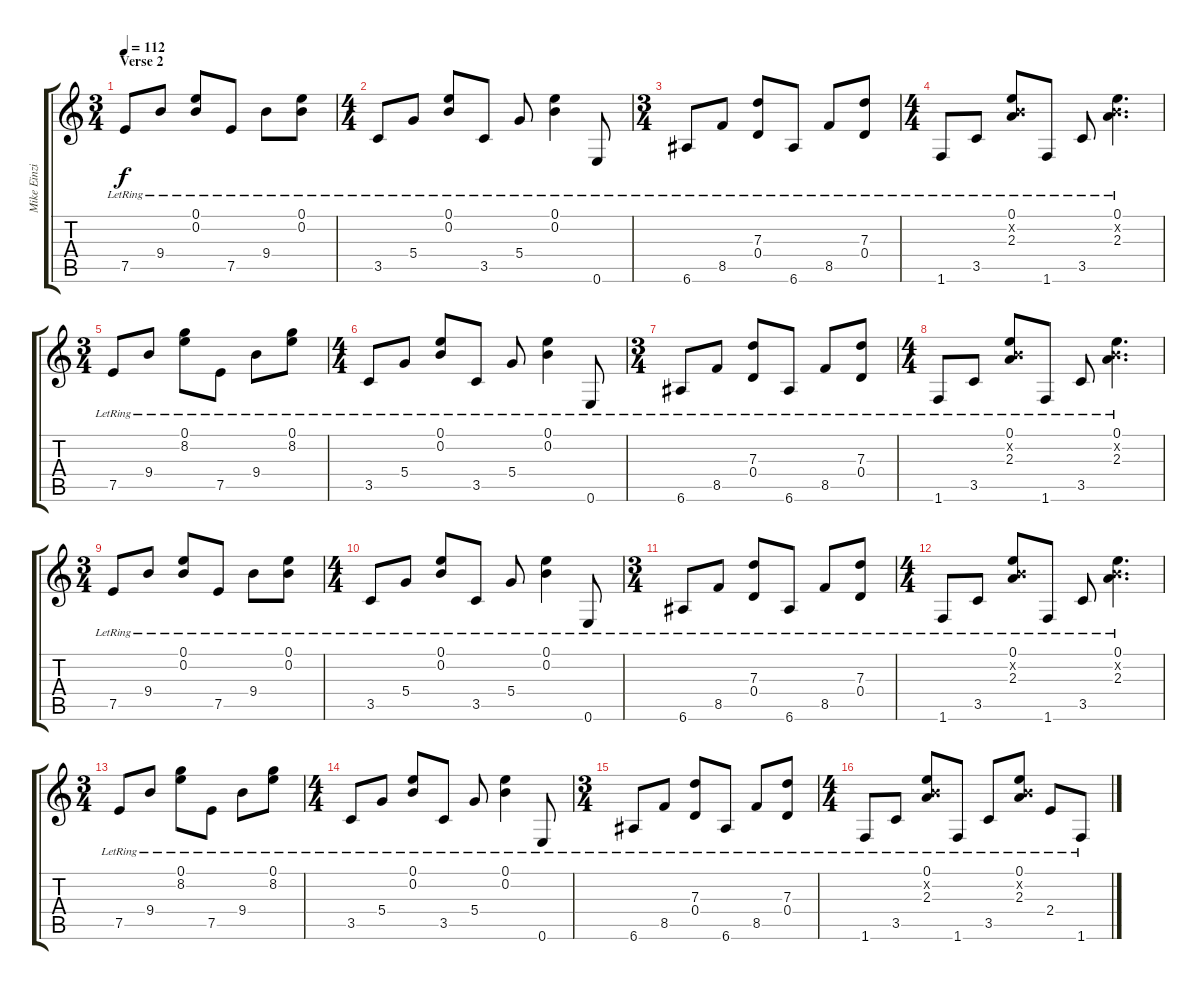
\track ("Mike Einzinger (guitar)" "Mike Einzi") {instrument acousticguitarsteel}
\staff {score tabs}
\tuning (E4 B3 G3 D3 A2 E2) {hide}
\ts (3 4)
\section ("" "Verse 2")
\tempo 112
\clef g2
\ks c
7.5{lr}.8{dy f} 9.4{lr}.8 (0.1{lr} 0.2{lr}).8 7.5{lr}.8 9.4{lr}.8 (0.1{lr} 0.2{lr}).8 |
\ts (4 4)
3.5{lr}.8 5.4{lr}.8 (0.1{lr} 0.2{lr}).8 3.5{lr}.8 5.4{lr}.8 (0.1{lr} 0.2{lr}).4 0.6{lr}.8 |
\ts (3 4)
6.6{lr}.8 8.5{lr}.8 (7.3{lr} 0.4{lr}).8 6.6{lr}.8 8.5{lr}.8 (7.3{lr} 0.4{lr}).8 |
\ts (4 4)
1.6{lr}.8 3.5{lr}.8 (0.1{lr} 0.2{x} 2.3{lr}).8 1.6{lr}.8 3.5{lr}.8 (0.1{lr} 0.2{x} 2.3{lr}).4{d} |
\ts (3 4)
7.5{lr}.8 9.4{lr}.8 (0.1{lr} 8.2{lr}).8 7.5{lr}.8 9.4{lr}.8 (0.1{lr} 8.2{lr}).8 |
\ts (4 4)
3.5{lr}.8 5.4{lr}.8 (0.1{lr} 0.2{lr}).8 3.5{lr}.8 5.4{lr}.8 (0.1{lr} 0.2{lr}).4 0.6{lr}.8 |
\ts (3 4)
6.6{lr}.8 8.5{lr}.8 (7.3{lr} 0.4{lr}).8 6.6{lr}.8 8.5{lr}.8 (7.3{lr} 0.4{lr}).8 |
\ts (4 4)
1.6{lr}.8 3.5{lr}.8 (0.1{lr} 0.2{x} 2.3{lr}).8 1.6{lr}.8 3.5{lr}.8 (0.1{lr} 0.2{x} 2.3{lr}).4{d} |
\ts (3 4)
7.5{lr}.8 9.4{lr}.8 (0.1{lr} 0.2{lr}).8 7.5{lr}.8 9.4{lr}.8 (0.1{lr} 0.2{lr}).8 |
\ts (4 4)
3.5{lr}.8 5.4{lr}.8 (0.1{lr} 0.2{lr}).8 3.5{lr}.8 5.4{lr}.8 (0.1{lr} 0.2{lr}).4 0.6{lr}.8 |
\ts (3 4)
6.6{lr}.8 8.5{lr}.8 (7.3{lr} 0.4{lr}).8 6.6{lr}.8 8.5{lr}.8 (7.3{lr} 0.4{lr}).8 |
\ts (4 4)
1.6{lr}.8 3.5{lr}.8 (0.1{lr} 0.2{x} 2.3{lr}).8 1.6{lr}.8 3.5{lr}.8 (0.1{lr} 0.2{x} 2.3{lr}).4{d} |
\ts (3 4)
7.5{lr}.8 9.4{lr}.8 (0.1{lr} 8.2{lr}).8 7.5{lr}.8 9.4{lr}.8 (0.1{lr} 8.2{lr}).8 |
\ts (4 4)
3.5{lr}.8 5.4{lr}.8 (0.1{lr} 0.2{lr}).8 3.5{lr}.8 5.4{lr}.8 (0.1{lr} 0.2{lr}).4 0.6{lr}.8 |
\ts (3 4)
6.6{lr}.8 8.5{lr}.8 (7.3{lr} 0.4{lr}).8 6.6{lr}.8 8.5{lr}.8 (7.3{lr} 0.4{lr}).8 |
\ts (4 4)
1.6{lr}.8 3.5{lr}.8 (0.1{lr} 0.2{x} 2.3{lr}).8 1.6{lr}.8 3.5{lr}.8 (0.1{lr} 0.2{x} 2.3{lr}).8 2.4{lr}.8 1.6{lr}.8
